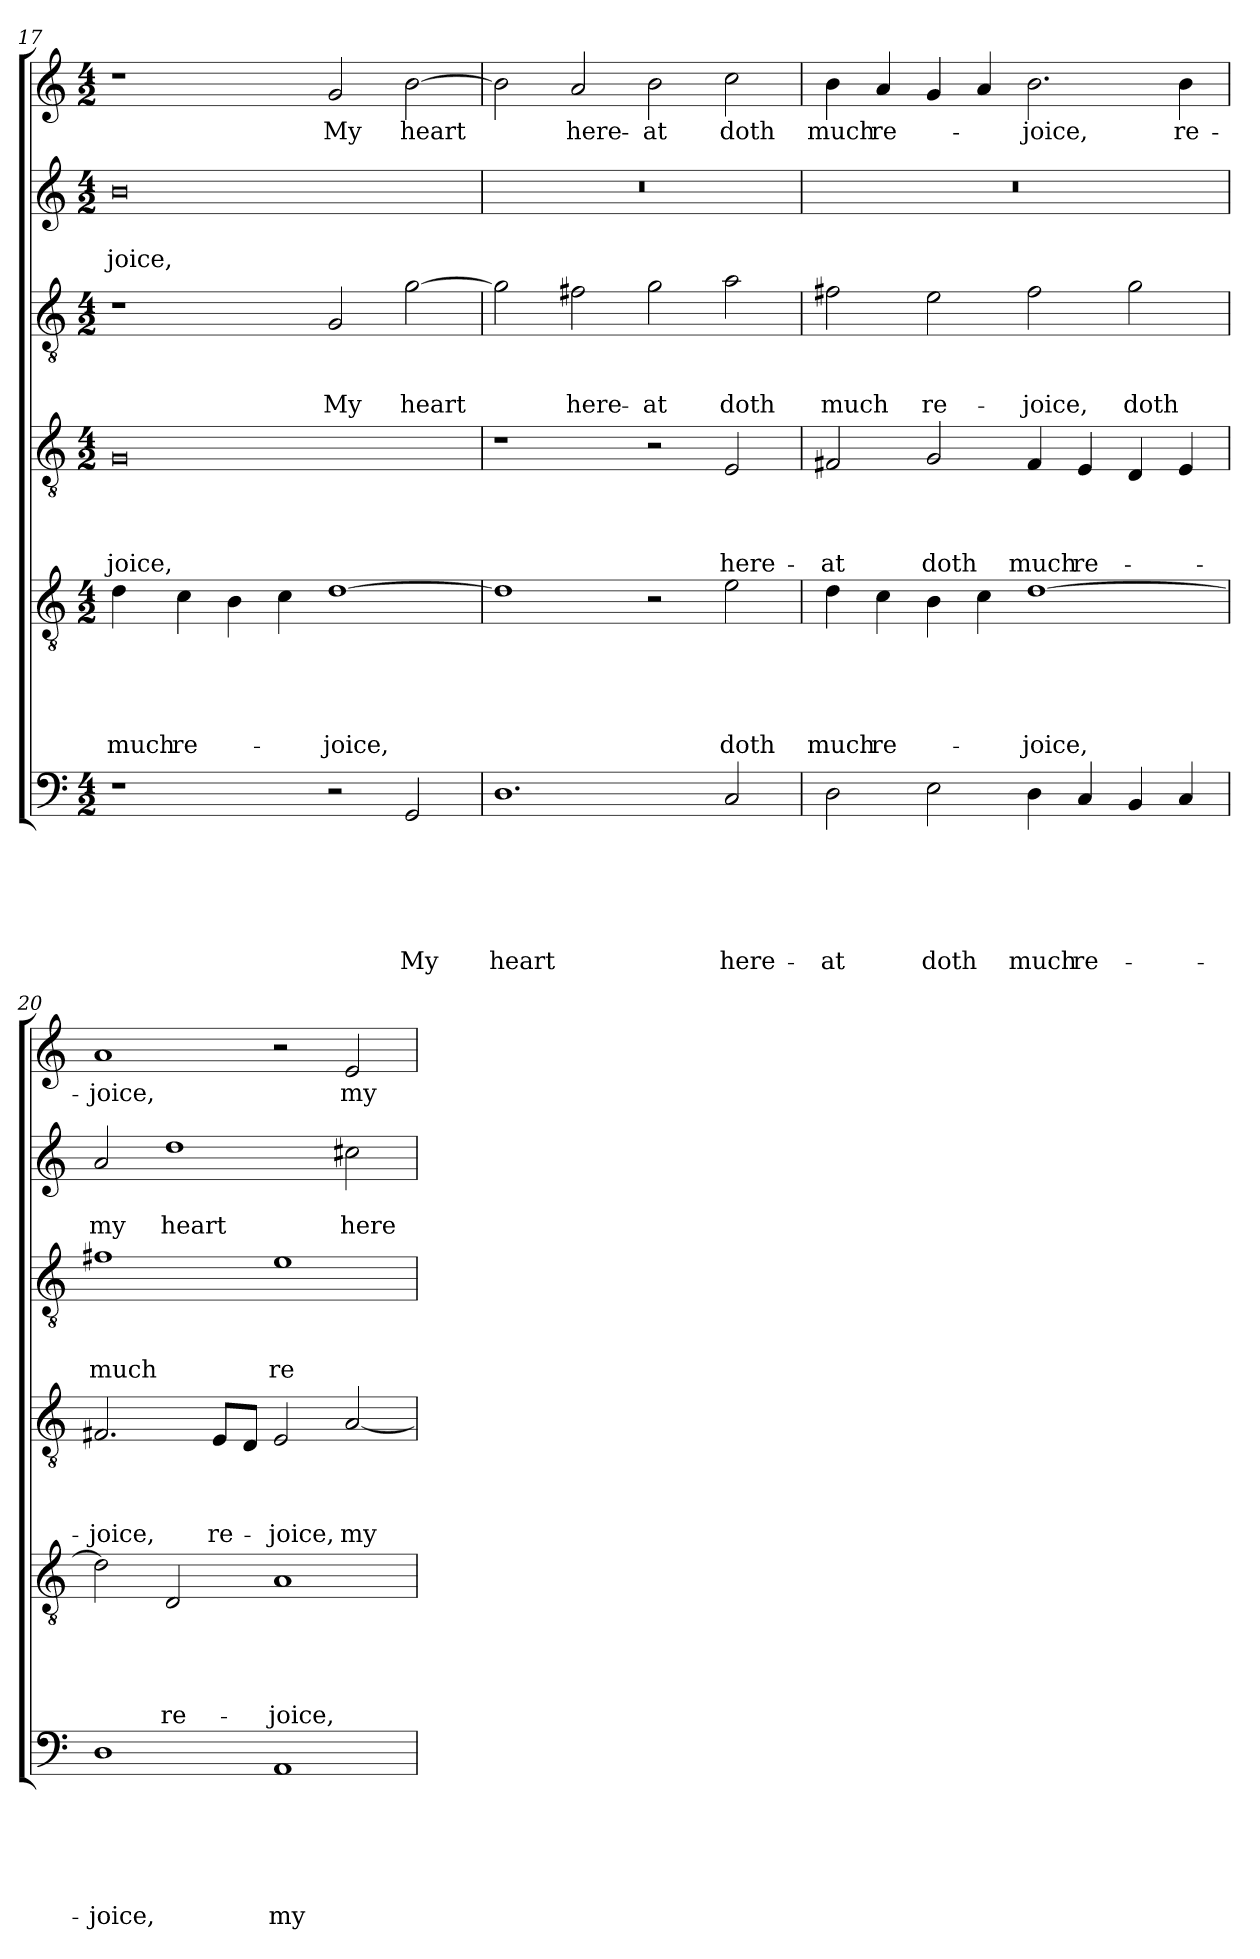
**kern	**text	**text	**text	**text	**text	**text	**kern	**text	**text	**text	**text	**text	**kern	**text	**text	**text	**text	**kern	**text	**text	**text	**kern	**text	**text	**kern	**text
*part6	*part6	*part6	*part6	*part6	*part6	*part6	*part5	*part5	*part5	*part5	*part5	*part5	*part4	*part4	*part4	*part4	*part4	*part3	*part3	*part3	*part3	*part2	*part2	*part2	*part1	*part1
*staff6	*staff6	*staff6	*staff6	*staff6	*staff6	*staff6	*staff5	*staff5	*staff5	*staff5	*staff5	*staff5	*staff4	*staff4	*staff4	*staff4	*staff4	*staff3	*staff3	*staff3	*staff3	*staff2	*staff2	*staff2	*staff1	*staff1
!!LO:PB:g=z
*clefF4	*	*	*	*	*	*	*clefGv2	*	*	*	*	*	*clefGv2	*	*	*	*	*clefGv2	*	*	*	*clefG2	*	*	*clefG2	*
*k[]	*	*	*	*	*	*	*k[]	*	*	*	*	*	*k[]	*	*	*	*	*k[]	*	*	*	*k[]	*	*	*k[]	*
*C:	*	*	*	*	*	*	*C:	*	*	*	*	*	*C:	*	*	*	*	*C:	*	*	*	*C:	*	*	*C:	*
*M4/2	*	*	*	*	*	*	*M4/2	*	*	*	*	*	*M4/2	*	*	*	*	*M4/2	*	*	*	*M4/2	*	*	*M4/2	*
=17	=17	=17	=17	=17	=17	=17	=17	=17	=17	=17	=17	=17	=17	=17	=17	=17	=17	=17	=17	=17	=17	=17	=17	=17	=17	=17
!	!	!	!	!	!	!	!	!	!	!	!	!LO:LY:b	!	!	!	!	!LO:LY:b	!	!	!	!	!	!	!LO:LY:b	!	!
1r	.	.	.	.	.	.	4d\	.	.	.	.	much	0G	.	.	.	-joice,	1r	.	.	.	0b	.	-joice,	1r	.
!	!	!	!	!	!	!	!	!	!	!	!	!LO:LY:b	!	!	!	!	!	!	!	!	!	!	!	!	!	!
.	.	.	.	.	.	.	4c\	.	.	.	.	re-	.	.	.	.	.	.	.	.	.	.	.	.	.	.
.	.	.	.	.	.	.	4B\	.	.	.	.	.	.	.	.	.	.	.	.	.	.	.	.	.	.	.
.	.	.	.	.	.	.	4c\	.	.	.	.	.	.	.	.	.	.	.	.	.	.	.	.	.	.	.
!	!	!	!	!	!	!	!	!	!	!	!	!LO:LY:b	!	!	!	!	!	!	!	!	!LO:LY:b	!	!	!	!	!LO:LY:b
2r	.	.	.	.	.	.	[1d	.	.	.	.	-joice,	.	.	.	.	.	2G/	.	.	My	.	.	.	2g/	My
!	!	!	!	!	!	!LO:LY:b	!	!	!	!	!	!	!	!	!	!	!	!	!	!	!LO:LY:b	!	!	!	!	!LO:LY:b
2GG/	.	.	.	.	.	My	.	.	.	.	.	.	.	.	.	.	.	[2g\	.	.	heart	.	.	.	[2b\	heart
=18	=18	=18	=18	=18	=18	=18	=18	=18	=18	=18	=18	=18	=18	=18	=18	=18	=18	=18	=18	=18	=18	=18	=18	=18	=18	=18
!	!	!	!	!	!	!LO:LY:b	!	!	!	!	!	!	!	!	!	!	!	!	!	!	!	!	!	!	!	!
1.D	.	.	.	.	.	heart	1d]	.	.	.	.	.	1r	.	.	.	.	2g\]	.	.	.	0r	.	.	2b\]	.
!	!	!	!	!	!	!	!	!	!	!	!	!	!	!	!	!	!	!	!	!	!LO:LY:b	!	!	!	!	!LO:LY:b
.	.	.	.	.	.	.	.	.	.	.	.	.	.	.	.	.	.	2f#X\	.	.	here-	.	.	.	2a/	here-
!	!	!	!	!	!	!	!	!	!	!	!	!	!	!	!	!	!	!	!	!	!LO:LY:b	!	!	!	!	!LO:LY:b
.	.	.	.	.	.	.	2r	.	.	.	.	.	2r	.	.	.	.	2g\	.	.	-at	.	.	.	2b\	-at
!	!	!	!	!	!	!LO:LY:b	!	!	!	!	!	!LO:LY:b	!	!	!	!	!LO:LY:b	!	!	!	!LO:LY:b	!	!	!	!	!LO:LY:b
2C/	.	.	.	.	.	here-	2e\	.	.	.	.	doth	2E/	.	.	.	here-	2a\	.	.	doth	.	.	.	2cc\	doth
=19	=19	=19	=19	=19	=19	=19	=19	=19	=19	=19	=19	=19	=19	=19	=19	=19	=19	=19	=19	=19	=19	=19	=19	=19	=19	=19
!	!	!	!	!	!	!LO:LY:b	!	!	!	!	!	!LO:LY:b	!	!	!	!	!LO:LY:b	!	!	!	!LO:LY:b	!	!	!	!	!LO:LY:b
2D\	.	.	.	.	.	-at	4d\	.	.	.	.	much	2F#X/	.	.	.	-at	2f#X\	.	.	much	0r	.	.	4b\	much
!	!	!	!	!	!	!	!	!	!	!	!	!LO:LY:b	!	!	!	!	!	!	!	!	!	!	!	!	!	!LO:LY:b
.	.	.	.	.	.	.	4c\	.	.	.	.	re-	.	.	.	.	.	.	.	.	.	.	.	.	4a/	re-
!	!	!	!	!	!	!LO:LY:b	!	!	!	!	!	!	!	!	!	!	!LO:LY:b	!	!	!	!LO:LY:b	!	!	!	!	!
2E\	.	.	.	.	.	doth	4B\	.	.	.	.	.	2G/	.	.	.	doth	2e\	.	.	re-	.	.	.	4g/	.
.	.	.	.	.	.	.	4c\	.	.	.	.	.	.	.	.	.	.	.	.	.	.	.	.	.	4a/	.
!	!	!	!	!	!	!LO:LY:b	!	!	!	!	!	!LO:LY:b	!	!	!	!	!LO:LY:b	!	!	!	!LO:LY:b	!	!	!	!	!LO:LY:b
4D\	.	.	.	.	.	much	[1d	.	.	.	.	-joice,	4F#/	.	.	.	much	2f#\	.	.	-joice,	.	.	.	2.b\	-joice,
!	!	!	!	!	!	!LO:LY:b	!	!	!	!	!	!	!	!	!	!	!LO:LY:b	!	!	!	!	!	!	!	!	!
4C/	.	.	.	.	.	re-	.	.	.	.	.	.	4E/	.	.	.	re-	.	.	.	.	.	.	.	.	.
!	!	!	!	!	!	!	!	!	!	!	!	!	!	!	!	!	!	!	!	!	!LO:LY:b	!	!	!	!	!
4BB/	.	.	.	.	.	.	.	.	.	.	.	.	4D/	.	.	.	.	2g\	.	.	doth	.	.	.	.	.
!	!	!	!	!	!	!	!	!	!	!	!	!	!	!	!	!	!	!	!	!	!	!	!	!	!	!LO:LY:b
4C/	.	.	.	.	.	.	.	.	.	.	.	.	4E/	.	.	.	.	.	.	.	.	.	.	.	4b\	re-
=20	=20	=20	=20	=20	=20	=20	=20	=20	=20	=20	=20	=20	=20	=20	=20	=20	=20	=20	=20	=20	=20	=20	=20	=20	=20	=20
!	!	!	!	!	!	!LO:LY:b	!	!	!	!	!	!	!	!	!	!	!LO:LY:b	!	!	!	!LO:LY:b	!	!	!LO:LY:b	!	!LO:LY:b
1D	.	.	.	.	.	-joice,	2d\]	.	.	.	.	.	2.F#X/	.	.	.	-joice,	1f#X	.	.	much	2a/	.	my	1a	-joice,
!	!	!	!	!	!	!	!	!	!	!	!	!LO:LY:b	!	!	!	!	!	!	!	!	!	!	!	!LO:LY:b	!	!
.	.	.	.	.	.	.	2D/	.	.	.	.	re-	.	.	.	.	.	.	.	.	.	1dd	.	heart	.	.
!	!	!	!	!	!	!	!	!	!	!	!	!	!	!	!	!	!LO:LY:b	!	!	!	!	!	!	!	!	!
.	.	.	.	.	.	.	.	.	.	.	.	.	8E/L	.	.	.	re-	.	.	.	.	.	.	.	.	.
.	.	.	.	.	.	.	.	.	.	.	.	.	8D/J	.	.	.	.	.	.	.	.	.	.	.	.	.
!	!	!	!	!	!	!LO:LY:b	!	!	!	!	!	!LO:LY:b	!	!	!	!	!LO:LY:b	!	!	!	!LO:LY:b	!	!	!	!	!
1AA	.	.	.	.	.	my	1A	.	.	.	.	-joice,	2E/	.	.	.	-joice,	1e	.	.	re-	.	.	.	2r	.
!	!	!	!	!	!	!	!	!	!	!	!	!	!	!	!	!	!LO:LY:b	!	!	!	!	!	!	!LO:LY:b	!	!LO:LY:b
.	.	.	.	.	.	.	.	.	.	.	.	.	[2A/	.	.	.	my	.	.	.	.	2cc#X\	.	here-	2e/	my
=	=	=	=	=	=	=	=	=	=	=	=	=	=	=	=	=	=	=	=	=	=	=	=	=	=	=
*-	*-	*-	*-	*-	*-	*-	*-	*-	*-	*-	*-	*-	*-	*-	*-	*-	*-	*-	*-	*-	*-	*-	*-	*-	*-	*-
